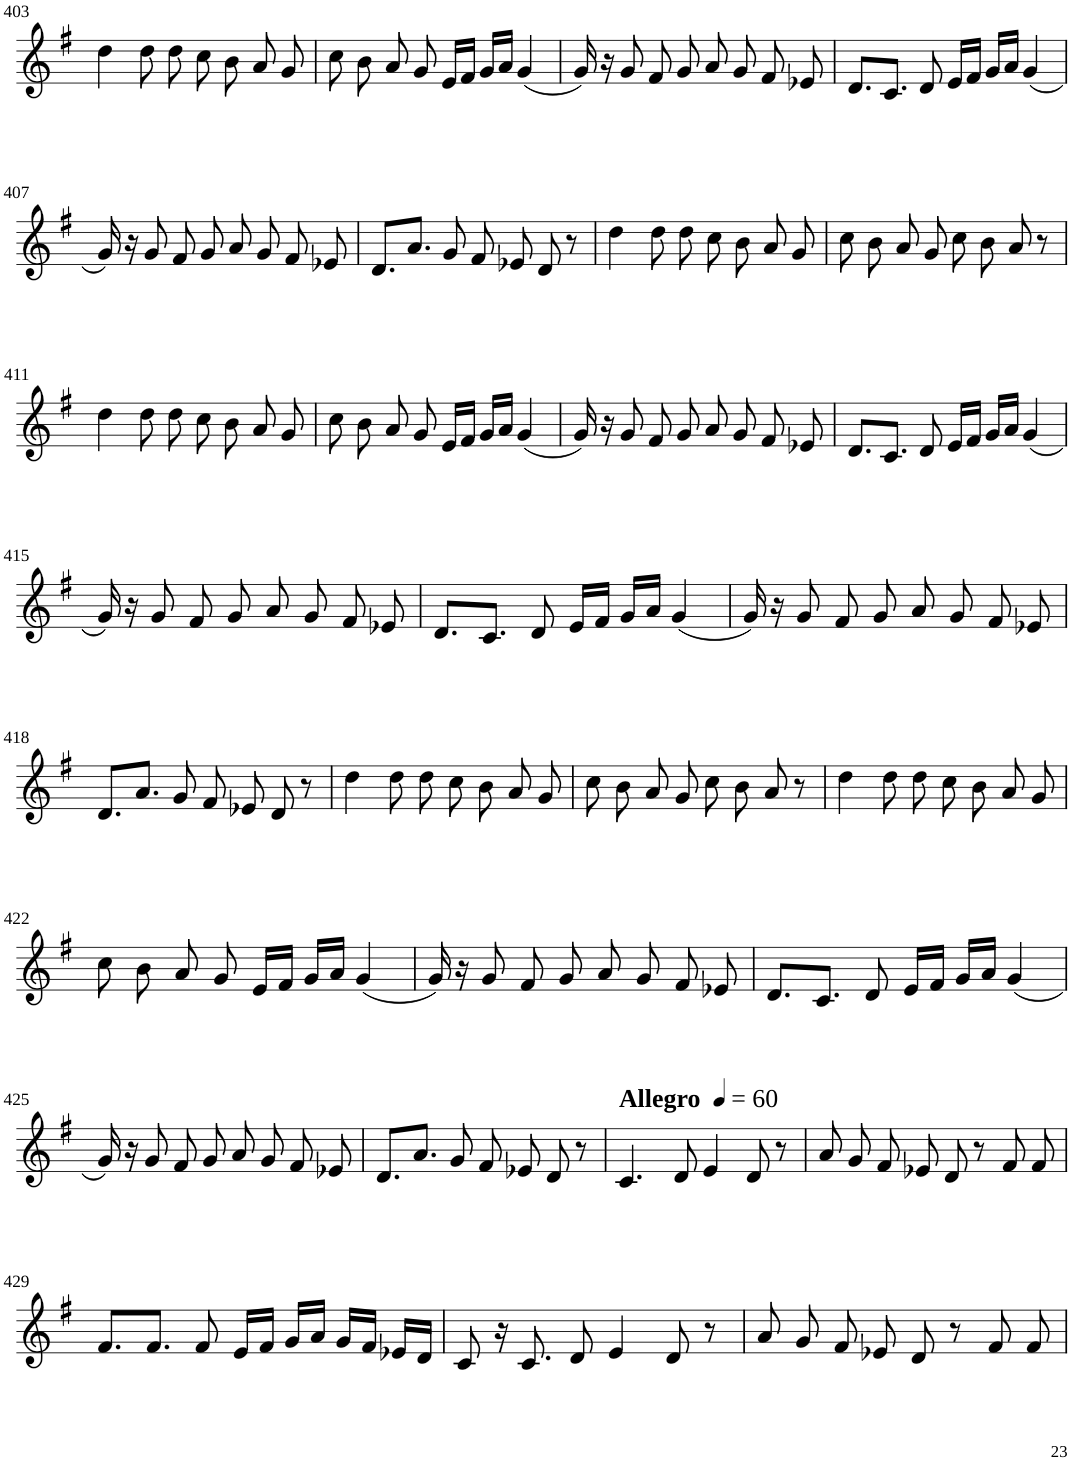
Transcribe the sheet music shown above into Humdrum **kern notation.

**kern
*part1
*staff1
*I"Violin
!!LO:PB:g=z
*clefG2
*k[f#]
*G:
*M8/8
=403
4dd\
8dd\
8dd\
8cc\
8b\
8a/
8g/
=404
8cc\
8b\
8a/
8g/
16e/LL
16f#/JJ
16g/LL
16a/JJ
(4g/
=405
16g/)
16r
8g/
8f#/
8g/
8a/
8g/
8f#/
8e-X/
=406
8.d/L
8.c/J
8d/
16e/LL
16f#/JJ
16g/LL
16a/JJ
(4g/
!!LO:LB:g=z
=407
16g/)
16r
8g/
8f#/
8g/
8a/
8g/
8f#/
8e-X/
=408
8.d/L
8.a/J
8g/
8f#/
8e-X/
8d/
8r
=409
4dd\
8dd\
8dd\
8cc\
8b\
8a/
8g/
=410
8cc\
8b\
8a/
8g/
8cc\
8b\
8a/
8r
!!LO:LB:g=z
=411
4dd\
8dd\
8dd\
8cc\
8b\
8a/
8g/
=412
8cc\
8b\
8a/
8g/
16e/LL
16f#/JJ
16g/LL
16a/JJ
(4g/
=413
16g/)
16r
8g/
8f#/
8g/
8a/
8g/
8f#/
8e-X/
=414
8.d/L
8.c/J
8d/
16e/LL
16f#/JJ
16g/LL
16a/JJ
(4g/
!!LO:LB:g=z
=415
16g/)
16r
8g/
8f#/
8g/
8a/
8g/
8f#/
8e-X/
=416
8.d/L
8.c/J
8d/
16e/LL
16f#/JJ
16g/LL
16a/JJ
(4g/
=417
16g/)
16r
8g/
8f#/
8g/
8a/
8g/
8f#/
8e-X/
!!LO:LB:g=z
=418
8.d/L
8.a/J
8g/
8f#/
8e-X/
8d/
8r
=419
4dd\
8dd\
8dd\
8cc\
8b\
8a/
8g/
=420
8cc\
8b\
8a/
8g/
8cc\
8b\
8a/
8r
=421
4dd\
8dd\
8dd\
8cc\
8b\
8a/
8g/
!!LO:LB:g=z
=422
8cc\
8b\
8a/
8g/
16e/LL
16f#/JJ
16g/LL
16a/JJ
(4g/
=423
16g/)
16r
8g/
8f#/
8g/
8a/
8g/
8f#/
8e-X/
=424
8.d/L
8.c/J
8d/
16e/LL
16f#/JJ
16g/LL
16a/JJ
(4g/
!!LO:LB:g=z
=425
16g/)
16r
8g/
8f#/
8g/
8a/
8g/
8f#/
8e-X/
=426
8.d/L
8.a/J
8g/
8f#/
8e-X/
8d/
8r
=427
*MM60
!LO:TX:a:B:t=Allegro
4.c/
8d/
4e/
8d/
8r
=428
8a/
8g/
8f#/
8e-X/
8d/
8r
8f#/
8f#/
!!LO:LB:g=z
=429
8.f#/L
8.f#/J
8f#/
16e/LL
16f#/JJ
16g/LL
16a/JJ
16g/LL
16f#/JJ
16e-X/LL
16d/JJ
=430
8c/
16r
8.c/
8d/
4e/
8d/
8r
=431
8a/
8g/
8f#/
8e-X/
8d/
8r
8f#/
8f#/
=
*-
